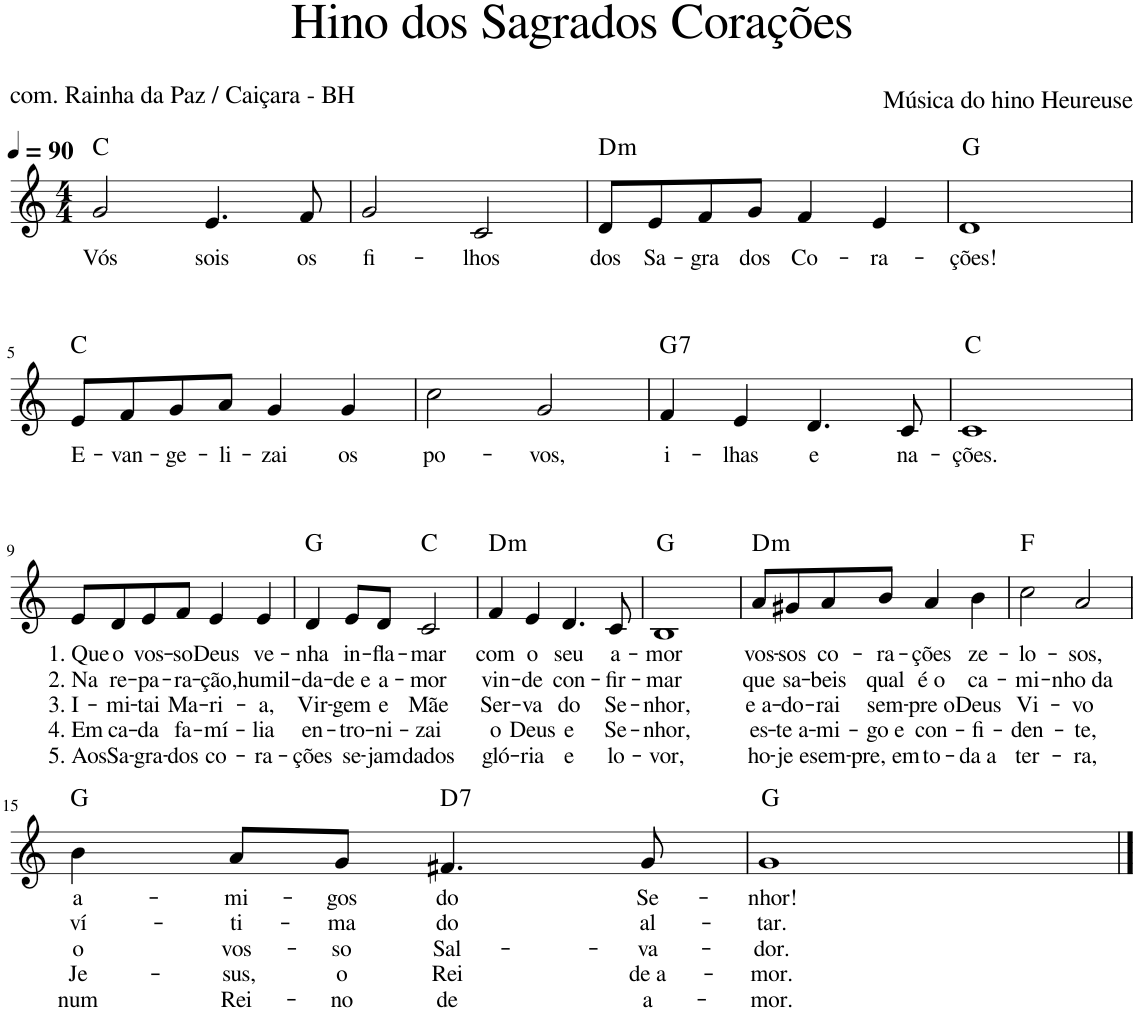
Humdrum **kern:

**kern	**text	**text	**text	**text	**text	**harte
*part1	*part1	*part1	*part1	*part1	*part1	*part1
*staff1	*staff1	*staff1	*staff1	*staff1	*staff1	*
*I"Voz	*	*	*	*	*	*
*I'Vo.	*	*	*	*	*	*
*clefG2	*	*	*	*	*	*
*k[]	*	*	*	*	*	*
*M4/4	*	*	*	*	*	*
*MM90	*	*	*	*	*	*
=1	=1	=1	=1	=1	=1	=1
!	!LO:LY:b	!	!	!	!	!
2g/	Vós	.	.	.	.	C:maj
!	!LO:LY:b	!	!	!	!	!
4.e/	sois	.	.	.	.	.
!	!LO:LY:b	!	!	!	!	!
8f/	os	.	.	.	.	.
=2	=2	=2	=2	=2	=2	=2
!	!LO:LY:b	!	!	!	!	!
2g/	fi-	.	.	.	.	.
!	!LO:LY:b	!	!	!	!	!
2c/	-lhos	.	.	.	.	.
=3	=3	=3	=3	=3	=3	=3
!	!LO:LY:b	!	!	!	!	!LO:H:kt=m
8d/L	dos	.	.	.	.	D:min
!	!LO:LY:b	!	!	!	!	!
8e/	Sa-	.	.	.	.	.
!	!LO:LY:b	!	!	!	!	!
8f/	-gra	.	.	.	.	.
!	!LO:LY:b	!	!	!	!	!
8g/J	dos	.	.	.	.	.
!	!LO:LY:b	!	!	!	!	!
4f/	Co-	.	.	.	.	.
!	!LO:LY:b	!	!	!	!	!
4e/	-ra-	.	.	.	.	.
=4	=4	=4	=4	=4	=4	=4
!	!LO:LY:b	!	!	!	!	!
1d	-ções!	.	.	.	.	G:maj
!!LO:LB:g=z
=5	=5	=5	=5	=5	=5	=5
!	!LO:LY:b	!	!	!	!	!
8e/L	E-	.	.	.	.	C:maj
!	!LO:LY:b	!	!	!	!	!
8f/	-van-	.	.	.	.	.
!	!LO:LY:b	!	!	!	!	!
8g/	-ge-	.	.	.	.	.
!	!LO:LY:b	!	!	!	!	!
8a/J	-li-	.	.	.	.	.
!	!LO:LY:b	!	!	!	!	!
4g/	-zai	.	.	.	.	.
!	!LO:LY:b	!	!	!	!	!
4g/	os	.	.	.	.	.
=6	=6	=6	=6	=6	=6	=6
!	!LO:LY:b	!	!	!	!	!
2cc\	po-	.	.	.	.	.
!	!LO:LY:b	!	!	!	!	!
2g/	-vos,	.	.	.	.	.
=7	=7	=7	=7	=7	=7	=7
!	!LO:LY:b	!	!	!	!	!LO:H:kt=7
4f/	i-	.	.	.	.	G:7
!	!LO:LY:b	!	!	!	!	!
4e/	-lhas	.	.	.	.	.
!	!LO:LY:b	!	!	!	!	!
4.d/	e	.	.	.	.	.
!	!LO:LY:b	!	!	!	!	!
8c/	na-	.	.	.	.	.
=8	=8	=8	=8	=8	=8	=8
!	!LO:LY:b	!	!	!	!	!
1c	-ções.	.	.	.	.	C:maj
!!LO:LB:g=z
=9	=9	=9	=9	=9	=9	=9
!	!LO:LY:b	!LO:LY:b	!LO:LY:b	!LO:LY:b	!LO:LY:b	!
8e/L	1. Que	2. Na	3. I-	4. Em	5. Aos	.
!	!LO:LY:b	!LO:LY:b	!LO:LY:b	!LO:LY:b	!LO:LY:b	!
8d/	o	re-	-mi-	ca-	Sa-	.
!	!LO:LY:b	!LO:LY:b	!LO:LY:b	!LO:LY:b	!LO:LY:b	!
8e/	vos-	-pa-	-tai	-da	-gra-	.
!	!LO:LY:b	!LO:LY:b	!LO:LY:b	!LO:LY:b	!LO:LY:b	!
8f/J	-so	-ra-	Ma-	fa-	-dos	.
!	!LO:LY:b	!LO:LY:b	!LO:LY:b	!LO:LY:b	!LO:LY:b	!
4e/	Deus	-ção,	-ri-	-mí-	co-	.
!	!LO:LY:b	!LO:LY:b	!LO:LY:b	!LO:LY:b	!LO:LY:b	!
4e/	ve-	humil-	-a,	-lia	-ra-	.
=10	=10	=10	=10	=10	=10	=10
!	!LO:LY:b	!LO:LY:b	!LO:LY:b	!LO:LY:b	!LO:LY:b	!
4d/	-nha	-da-	Vir-	en-	-ções	G:maj
!	!LO:LY:b	!LO:LY:b	!LO:LY:b	!LO:LY:b	!LO:LY:b	!
8e/L	in-	-de e	-gem	-tro-	se-	.
!	!LO:LY:b	!LO:LY:b	!LO:LY:b	!LO:LY:b	!LO:LY:b	!
8d/J	-fla-	a-	e	-ni-	-jam	.
!	!LO:LY:b	!LO:LY:b	!LO:LY:b	!LO:LY:b	!LO:LY:b	!
2c/	-mar	-mor	Mãe	-zai	dados	C:maj
=11	=11	=11	=11	=11	=11	=11
!	!LO:LY:b	!LO:LY:b	!LO:LY:b	!LO:LY:b	!LO:LY:b	!LO:H:kt=m
4f/	com	vin-	Ser-	o	gló-	D:min
!	!LO:LY:b	!LO:LY:b	!LO:LY:b	!LO:LY:b	!LO:LY:b	!
4e/	o	-de	-va	Deus	-ria	.
!	!LO:LY:b	!LO:LY:b	!LO:LY:b	!LO:LY:b	!LO:LY:b	!
4.d/	seu	con-	do	e	e	.
!	!LO:LY:b	!LO:LY:b	!LO:LY:b	!LO:LY:b	!LO:LY:b	!
8c/	a-	-fir-	Se-	Se-	lo-	.
=12	=12	=12	=12	=12	=12	=12
!	!LO:LY:b	!LO:LY:b	!LO:LY:b	!LO:LY:b	!LO:LY:b	!
1B	-mor	-mar	-nhor,	-nhor,	-vor,	G:maj
=13	=13	=13	=13	=13	=13	=13
!	!LO:LY:b	!LO:LY:b	!LO:LY:b	!LO:LY:b	!LO:LY:b	!LO:H:kt=m
8a/L	vos-	que	e a-	es-	ho-	D:min
!	!LO:LY:b	!LO:LY:b	!LO:LY:b	!LO:LY:b	!LO:LY:b	!
8g#X/	-sos	sa-	-do-	-te a-	-je e	.
!	!LO:LY:b	!LO:LY:b	!LO:LY:b	!LO:LY:b	!LO:LY:b	!
8a/	co-	-beis	-rai	-mi-	sem-	.
!	!LO:LY:b	!LO:LY:b	!LO:LY:b	!LO:LY:b	!LO:LY:b	!
8b/J	-ra-	qual	sem-	-go e	-pre, em	.
!	!LO:LY:b	!LO:LY:b	!LO:LY:b	!LO:LY:b	!LO:LY:b	!
4a/	-ções	é o	-pre o	con-	to-	.
!	!LO:LY:b	!LO:LY:b	!LO:LY:b	!LO:LY:b	!LO:LY:b	!
4b\	ze-	ca-	Deus	-fi-	-da a	.
=14	=14	=14	=14	=14	=14	=14
!	!LO:LY:b	!LO:LY:b	!LO:LY:b	!LO:LY:b	!LO:LY:b	!
2cc\	-lo-	-mi-	Vi-	-den-	ter-	F:maj
!	!LO:LY:b	!LO:LY:b	!LO:LY:b	!LO:LY:b	!LO:LY:b	!
2a/	-sos,	-nho da	-vo	-te,	-ra,	.
!!LO:LB:g=z
=15	=15	=15	=15	=15	=15	=15
!	!LO:LY:b	!LO:LY:b	!LO:LY:b	!LO:LY:b	!LO:LY:b	!
4b\	a-	ví-	o	Je-	num	G:maj
!	!LO:LY:b	!LO:LY:b	!LO:LY:b	!LO:LY:b	!LO:LY:b	!
8a/L	-mi-	-ti-	vos-	-sus,	Rei-	.
!	!LO:LY:b	!LO:LY:b	!LO:LY:b	!LO:LY:b	!LO:LY:b	!
8g/J	-gos	-ma	-so	o	-no	.
!	!LO:LY:b	!LO:LY:b	!LO:LY:b	!LO:LY:b	!LO:LY:b	!LO:H:kt=7
4.f#X/	do	do	Sal-	Rei	de	D:7
!	!LO:LY:b	!LO:LY:b	!LO:LY:b	!LO:LY:b	!LO:LY:b	!
8g/	Se-	al-	-va-	de a-	a-	.
=16	=16	=16	=16	=16	=16	=16
!	!LO:LY:b	!LO:LY:b	!LO:LY:b	!LO:LY:b	!LO:LY:b	!
1g	-nhor!	-tar.	-dor.	-mor.	-mor.	G:maj
==	==	==	==	==	==	==
*-	*-	*-	*-	*-	*-	*-
